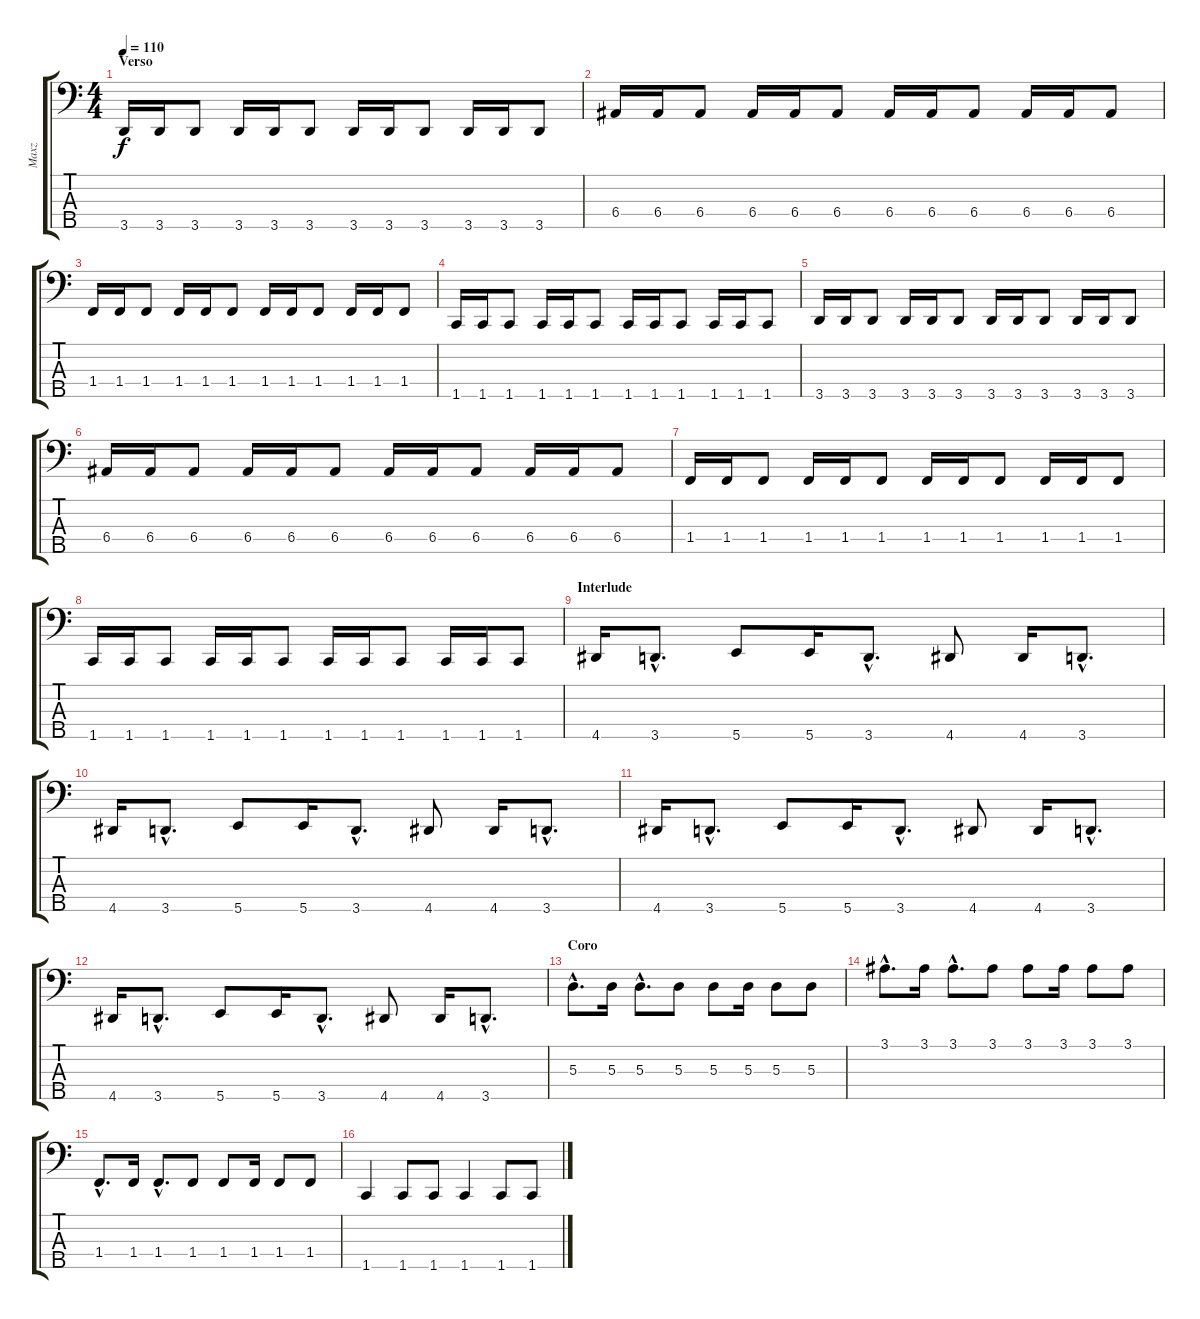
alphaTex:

\track ("Maxz" "Maxz") {instrument slapbass2}
\staff {score tabs}
\tuning (G2 D2 A1 E1 B0) {hide}
\ts (4 4)
\section ("" "Verso")
\tempo 110
\clef f4
\ks c
3.5.16{dy f} 3.5.16 3.5.8 3.5.16 3.5.16 3.5.8 3.5.16 3.5.16 3.5.8 3.5.16 3.5.16 3.5.8 |
6.4.16 6.4.16 6.4.8 6.4.16 6.4.16 6.4.8 6.4.16 6.4.16 6.4.8 6.4.16 6.4.16 6.4.8 |
1.4.16 1.4.16 1.4.8 1.4.16 1.4.16 1.4.8 1.4.16 1.4.16 1.4.8 1.4.16 1.4.16 1.4.8 |
1.5.16 1.5.16 1.5.8 1.5.16 1.5.16 1.5.8 1.5.16 1.5.16 1.5.8 1.5.16 1.5.16 1.5.8 |
3.5.16 3.5.16 3.5.8 3.5.16 3.5.16 3.5.8 3.5.16 3.5.16 3.5.8 3.5.16 3.5.16 3.5.8 |
6.4.16 6.4.16 6.4.8 6.4.16 6.4.16 6.4.8 6.4.16 6.4.16 6.4.8 6.4.16 6.4.16 6.4.8 |
1.4.16 1.4.16 1.4.8 1.4.16 1.4.16 1.4.8 1.4.16 1.4.16 1.4.8 1.4.16 1.4.16 1.4.8 |
1.5.16 1.5.16 1.5.8 1.5.16 1.5.16 1.5.8 1.5.16 1.5.16 1.5.8 1.5.16 1.5.16 1.5.8 |
\section ("" "Interlude")
4.5.16 3.5{hac}.8{d} 5.5.8 5.5.16 3.5{hac}.8{d} 4.5.8 4.5.16 3.5{hac}.8{d} |
4.5.16 3.5{hac}.8{d} 5.5.8 5.5.16 3.5{hac}.8{d} 4.5.8 4.5.16 3.5{hac}.8{d} |
4.5.16 3.5{hac}.8{d} 5.5.8 5.5.16 3.5{hac}.8{d} 4.5.8 4.5.16 3.5{hac}.8{d} |
4.5.16 3.5{hac}.8{d} 5.5.8 5.5.16 3.5{hac}.8{d} 4.5.8 4.5.16 3.5{hac}.8{d} |
\section ("" "Coro")
5.3{hac}.8{d} 5.3.16 5.3{hac}.8{d} 5.3.8 5.3.8 5.3.16 5.3.8 5.3.8 |
3.1{hac}.8{d} 3.1.16 3.1{hac}.8{d} 3.1.8 3.1.8 3.1.16 3.1.8 3.1.8 |
1.4{hac}.8{d} 1.4.16 1.4{hac}.8{d} 1.4.8 1.4.8 1.4.16 1.4.8 1.4.8 |
1.5.4 1.5.8 1.5.8 1.5.4 1.5.8 1.5.8
